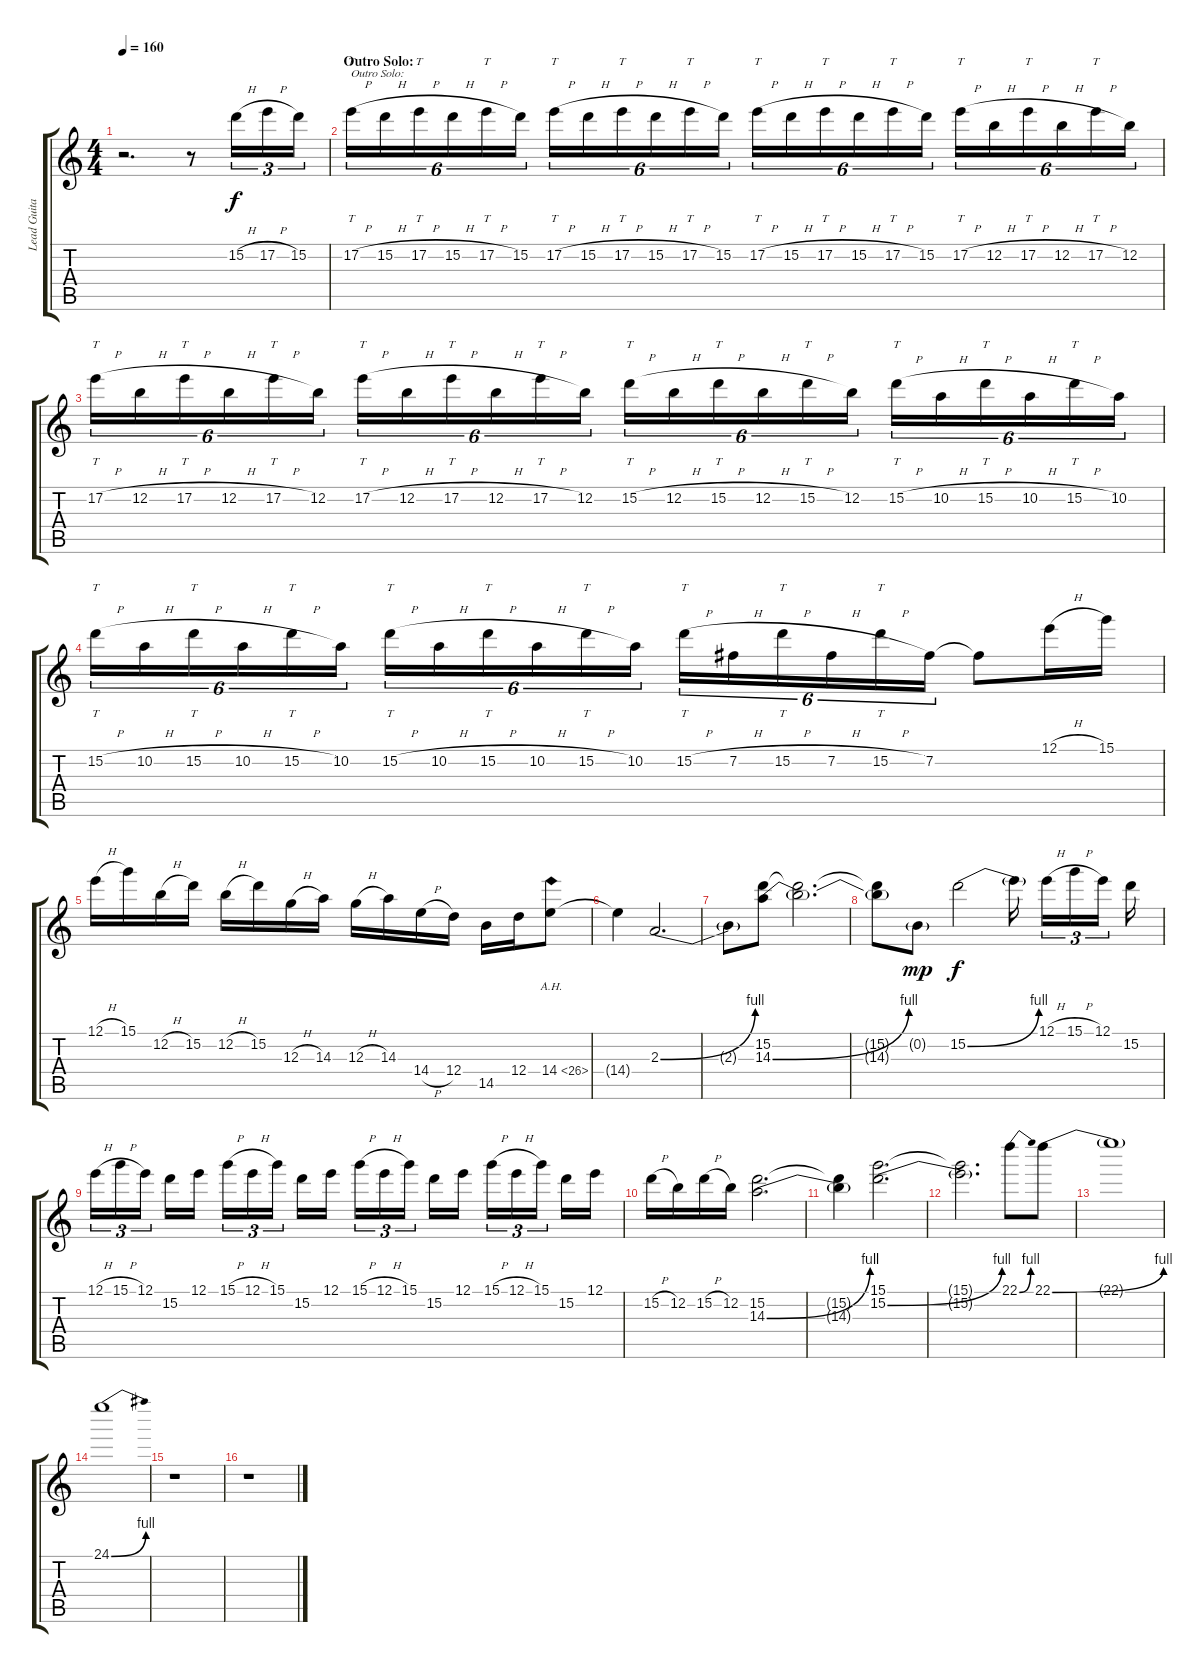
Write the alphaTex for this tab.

\track ("Lead Guitar" "Lead Guita") {instrument distortionguitar}
\staff {score tabs}
\tuning (E4 B3 G3 D3 A2 E2) {hide}
\ts (4 4)
\tempo 160
\clef g2
\ks c
r.2{d dy f} r.8 15.2{h}.16{tu (3 2)} 17.2{h}.16{tu (3 2)} 15.2.16{tu (3 2)} |
\section ("" "Outro Solo:")
17.2{h}.16{tt tu (6 4) txt "Outro Solo:"} 15.2{h}.16{tu (6 4)} 17.2{h}.16{tt tu (6 4)} 15.2{h}.16{tu (6 4)} 17.2{h}.16{tt tu (6 4)} 15.2.16{tu (6 4)} 17.2{h}.16{tt tu (6 4)} 15.2{h}.16{tu (6 4)} 17.2{h}.16{tt tu (6 4)} 15.2{h}.16{tu (6 4)} 17.2{h}.16{tt tu (6 4)} 15.2.16{tu (6 4)} 17.2{h}.16{tt tu (6 4)} 15.2{h}.16{tu (6 4)} 17.2{h}.16{tt tu (6 4)} 15.2{h}.16{tu (6 4)} 17.2{h}.16{tt tu (6 4)} 15.2.16{tu (6 4)} 17.2{h}.16{tt tu (6 4)} 12.2{h}.16{tu (6 4)} 17.2{h}.16{tt tu (6 4)} 12.2{h}.16{tu (6 4)} 17.2{h}.16{tt tu (6 4)} 12.2.16{tu (6 4)} |
17.2{h}.16{tt tu (6 4)} 12.2{h}.16{tu (6 4)} 17.2{h}.16{tt tu (6 4)} 12.2{h}.16{tu (6 4)} 17.2{h}.16{tt tu (6 4)} 12.2.16{tu (6 4)} 17.2{h}.16{tt tu (6 4)} 12.2{h}.16{tu (6 4)} 17.2{h}.16{tt tu (6 4)} 12.2{h}.16{tu (6 4)} 17.2{h}.16{tt tu (6 4)} 12.2.16{tu (6 4)} 15.2{h}.16{tt tu (6 4)} 12.2{h}.16{tu (6 4)} 15.2{h}.16{tt tu (6 4)} 12.2{h}.16{tu (6 4)} 15.2{h}.16{tt tu (6 4)} 12.2.16{tu (6 4)} 15.2{h}.16{tt tu (6 4)} 10.2{h}.16{tu (6 4)} 15.2{h}.16{tt tu (6 4)} 10.2{h}.16{tu (6 4)} 15.2{h}.16{tt tu (6 4)} 10.2.16{tu (6 4)} |
15.2{h}.16{tt tu (6 4)} 10.2{h}.16{tu (6 4)} 15.2{h}.16{tt tu (6 4)} 10.2{h}.16{tu (6 4)} 15.2{h}.16{tt tu (6 4)} 10.2.16{tu (6 4)} 15.2{h}.16{tt tu (6 4)} 10.2{h}.16{tu (6 4)} 15.2{h}.16{tt tu (6 4)} 10.2{h}.16{tu (6 4)} 15.2{h}.16{tt tu (6 4)} 10.2.16{tu (6 4)} 15.2{h}.16{tt tu (6 4)} 7.2{h}.16{tu (6 4)} 15.2{h}.16{tt tu (6 4)} 7.2{h}.16{tu (6 4)} 15.2{h}.16{tt tu (6 4)} 7.2.16{tu (6 4)} 7.2{t}.8 12.1{h}.16 15.1.16 |
12.1{h}.16 15.1.16 12.2{h}.16 15.2.16 12.2{h}.16 15.2.16 12.3{h}.16 14.3.16 12.3{h}.16 14.3.16 14.4{h}.16 12.4.16 14.5.16 12.4.16 14.4{ah 12}.8 |
14.4{t}.4 2.3{be (bend 0 0 60 4)}.2{d} |
2.3{t}.8 (15.2 14.3{be (bend 0 0 60 4)}).8 (15.2{t} 14.3{t}).2{d} |
(15.2{t} 14.3{t}).8 0.2{g}.8{dy mp} 15.2{be (bend 0 0 60 4)}.2{dy f} 15.2{t}.16 12.1{h}.16{tu (3 2)} 15.1{h}.16{tu (3 2)} 12.1.16{tu (3 2)} 15.2.16 |
12.1{h}.16{tu (3 2)} 15.1{h}.16{tu (3 2)} 12.1.16{tu (3 2)} 15.2.16 12.1.16 15.1{h}.16{tu (3 2)} 12.1{h}.16{tu (3 2)} 15.1.16{tu (3 2)} 15.2.16 12.1.16 15.1{h}.16{tu (3 2)} 12.1{h}.16{tu (3 2)} 15.1.16{tu (3 2)} 15.2.16 12.1.16 15.1{h}.16{tu (3 2)} 12.1{h}.16{tu (3 2)} 15.1.16{tu (3 2)} 15.2.16 12.1.16 |
15.2{h}.16 12.2.16 15.2{h}.16 12.2.16 (15.2 14.3{be (bend 0 0 60 4)}).2{d} |
(15.2{t} 14.3{t}).4 (15.1 15.2{be (bend 0 0 60 4)}).2{d} |
(15.1{t} 15.2{t}).2{d} 22.1{be (bend 0 0 60 4)}.8 22.1{be (bend 0 0 60 4)}.8 |
22.1{t}.1 |
24.1{be (bend 0 0 60 4)}.1 |
r.1 |
r.1
